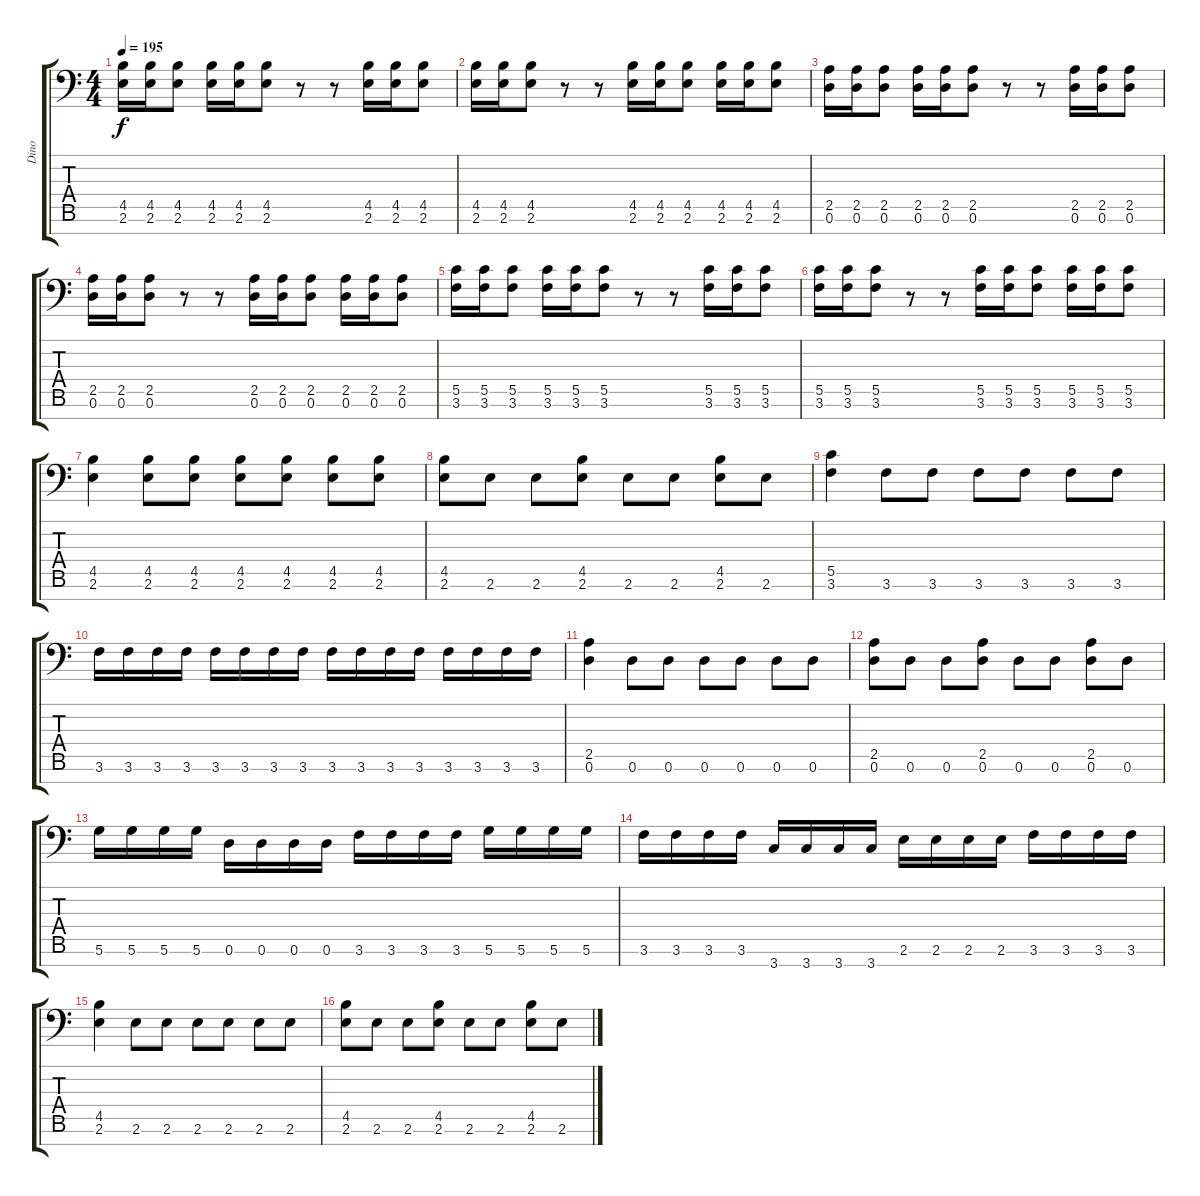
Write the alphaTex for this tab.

\track ("Dino" "Dino") {instrument distortionguitar}
\staff {score tabs}
\tuning (D4 A3 F3 C3 G2 D2 A1) {hide}
\ts (4 4)
\tempo 195
\clef f4
\ks c
(4.5 2.6).16{dy f} (4.5 2.6).16 (4.5 2.6).8 (4.5 2.6).16 (4.5 2.6).16 (4.5 2.6).8 r.8 r.8 (4.5 2.6).16 (4.5 2.6).16 (4.5 2.6).8 |
(4.5 2.6).16 (4.5 2.6).16 (4.5 2.6).8 r.8 r.8 (4.5 2.6).16 (4.5 2.6).16 (4.5 2.6).8 (4.5 2.6).16 (4.5 2.6).16 (4.5 2.6).8 |
(2.5 0.6).16 (2.5 0.6).16 (2.5 0.6).8 (2.5 0.6).16 (2.5 0.6).16 (2.5 0.6).8 r.8 r.8 (2.5 0.6).16 (2.5 0.6).16 (2.5 0.6).8 |
(2.5 0.6).16 (2.5 0.6).16 (2.5 0.6).8 r.8 r.8 (2.5 0.6).16 (2.5 0.6).16 (2.5 0.6).8 (2.5 0.6).16 (2.5 0.6).16 (2.5 0.6).8 |
(5.5 3.6).16 (5.5 3.6).16 (5.5 3.6).8 (5.5 3.6).16 (5.5 3.6).16 (5.5 3.6).8 r.8 r.8 (5.5 3.6).16 (5.5 3.6).16 (5.5 3.6).8 |
(5.5 3.6).16 (5.5 3.6).16 (5.5 3.6).8 r.8 r.8 (5.5 3.6).16 (5.5 3.6).16 (5.5 3.6).8 (5.5 3.6).16 (5.5 3.6).16 (5.5 3.6).8 |
(4.5 2.6).4 (4.5 2.6).8 (4.5 2.6).8 (4.5 2.6).8 (4.5 2.6).8 (4.5 2.6).8 (4.5 2.6).8 |
(4.5 2.6).8 2.6.8 2.6.8 (4.5 2.6).8 2.6.8 2.6.8 (4.5 2.6).8 2.6.8 |
(5.5 3.6).4 3.6.8 3.6.8 3.6.8 3.6.8 3.6.8 3.6.8 |
3.6.16 3.6.16 3.6.16 3.6.16 3.6.16 3.6.16 3.6.16 3.6.16 3.6.16 3.6.16 3.6.16 3.6.16 3.6.16 3.6.16 3.6.16 3.6.16 |
(2.5 0.6).4 0.6.8 0.6.8 0.6.8 0.6.8 0.6.8 0.6.8 |
(2.5 0.6).8 0.6.8 0.6.8 (2.5 0.6).8 0.6.8 0.6.8 (2.5 0.6).8 0.6.8 |
5.6.16 5.6.16 5.6.16 5.6.16 0.6.16 0.6.16 0.6.16 0.6.16 3.6.16 3.6.16 3.6.16 3.6.16 5.6.16 5.6.16 5.6.16 5.6.16 |
3.6.16 3.6.16 3.6.16 3.6.16 3.7.16 3.7.16 3.7.16 3.7.16 2.6.16 2.6.16 2.6.16 2.6.16 3.6.16 3.6.16 3.6.16 3.6.16 |
(4.5 2.6).4 2.6.8 2.6.8 2.6.8 2.6.8 2.6.8 2.6.8 |
(4.5 2.6).8 2.6.8 2.6.8 (4.5 2.6).8 2.6.8 2.6.8 (4.5 2.6).8 2.6.8
